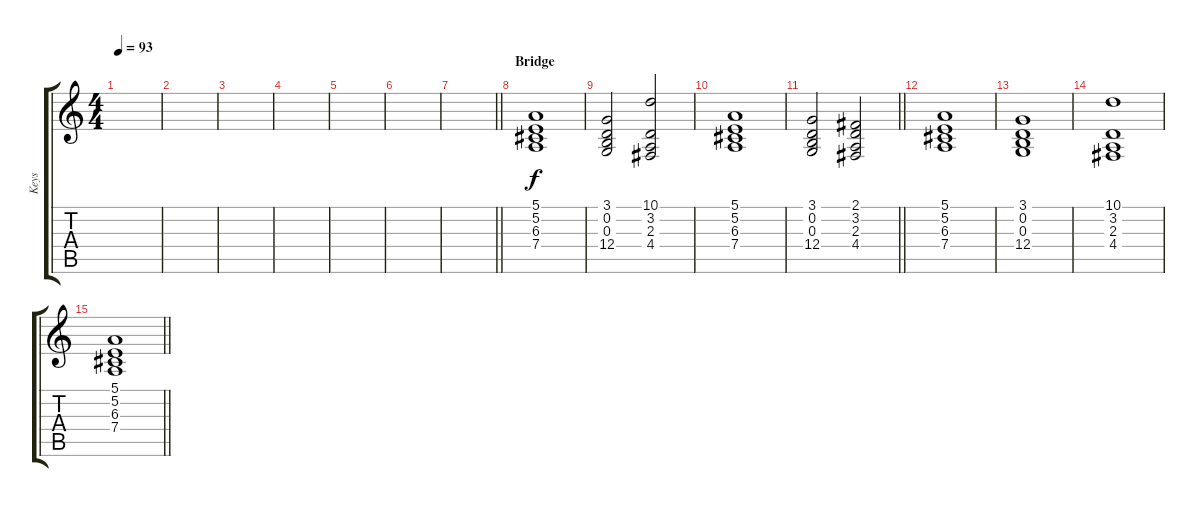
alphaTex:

\track ("Keys" "Keys") {instrument pad3polysynth}
\staff {score tabs}
\tuning (E4 B3 G3 D3 A2 E2) {hide}
\ts (4 4)
\tempo 93
\clef g2
\ks c
|
|
|
|
|
|
\barLineRight lightlight
|
\section ("" "Bridge")
(5.1 5.2 6.3 7.4).1 |
(3.1 0.2 0.3 12.4).2 (10.1 3.2 2.3 4.4).2 |
(5.1 5.2 6.3 7.4).1 |
\barLineRight lightlight
(3.1 0.2 0.3 12.4).2 (2.1 3.2 2.3 4.4).2 |
\section ("" "")
(5.1 5.2 6.3 7.4).1 |
(3.1 0.2 0.3 12.4).1 |
(10.1 3.2 2.3 4.4).1 |
\barLineRight lightlight
(5.1 5.2 6.3 7.4).1
